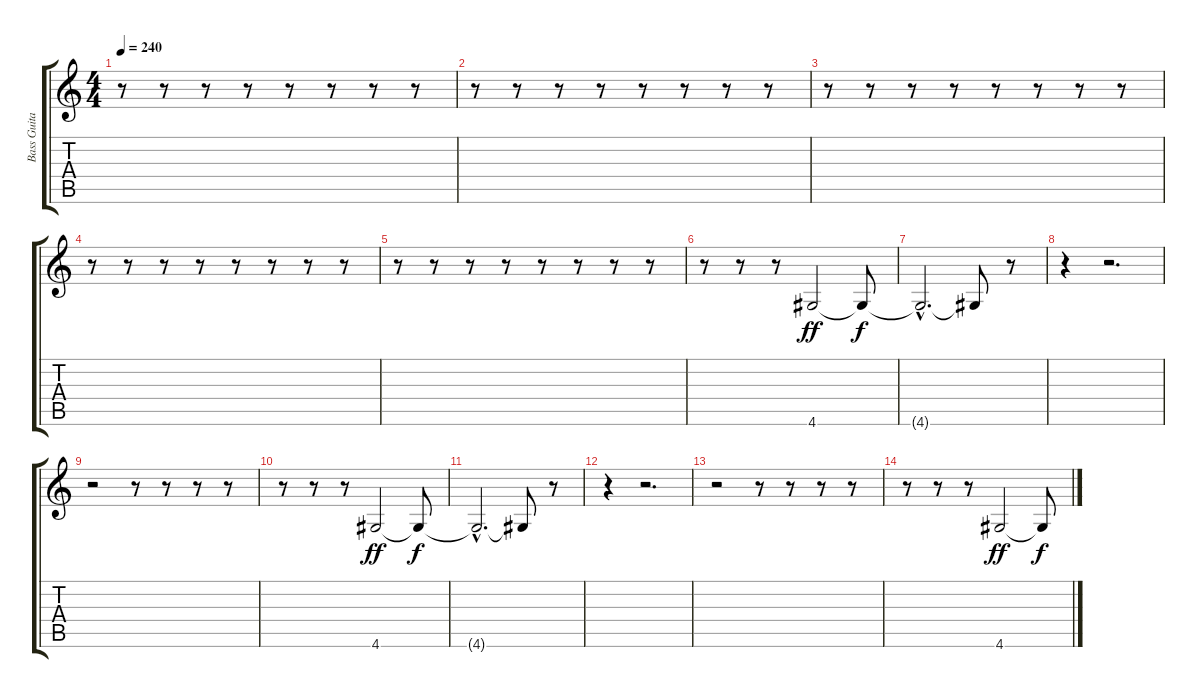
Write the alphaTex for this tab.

\track ("Bass Guitar" "Bass Guita") {instrument electricbassfinger}
\staff {score tabs}
\tuning (E4 B3 G3 D3 A2 E2) {hide}
\ts (4 4)
\tempo 240
\clef g2
\ks c
r.8{dy ff} r.8 r.8 r.8 r.8 r.8 r.8 r.8 |
r.8 r.8 r.8 r.8 r.8 r.8 r.8 r.8 |
r.8 r.8 r.8 r.8 r.8 r.8 r.8 r.8 |
r.8 r.8 r.8 r.8 r.8 r.8 r.8 r.8 |
r.8 r.8 r.8 r.8 r.8 r.8 r.8 r.8 |
r.8 r.8 r.8 4.6.2 4.6{t}.8{dy f} |
4.6{hac t}.2{d} 4.6{t}.8 r.8 |
r.4 r.2{d} |
r.2 r.8 r.8 r.8 r.8 |
r.8 r.8 r.8 4.6.2{dy ff} 4.6{t}.8{dy f} |
4.6{hac t}.2{d} 4.6{t}.8 r.8 |
r.4 r.2{d} |
r.2 r.8 r.8 r.8 r.8 |
r.8 r.8 r.8 4.6.2{dy ff} 4.6{t}.8{dy f}
